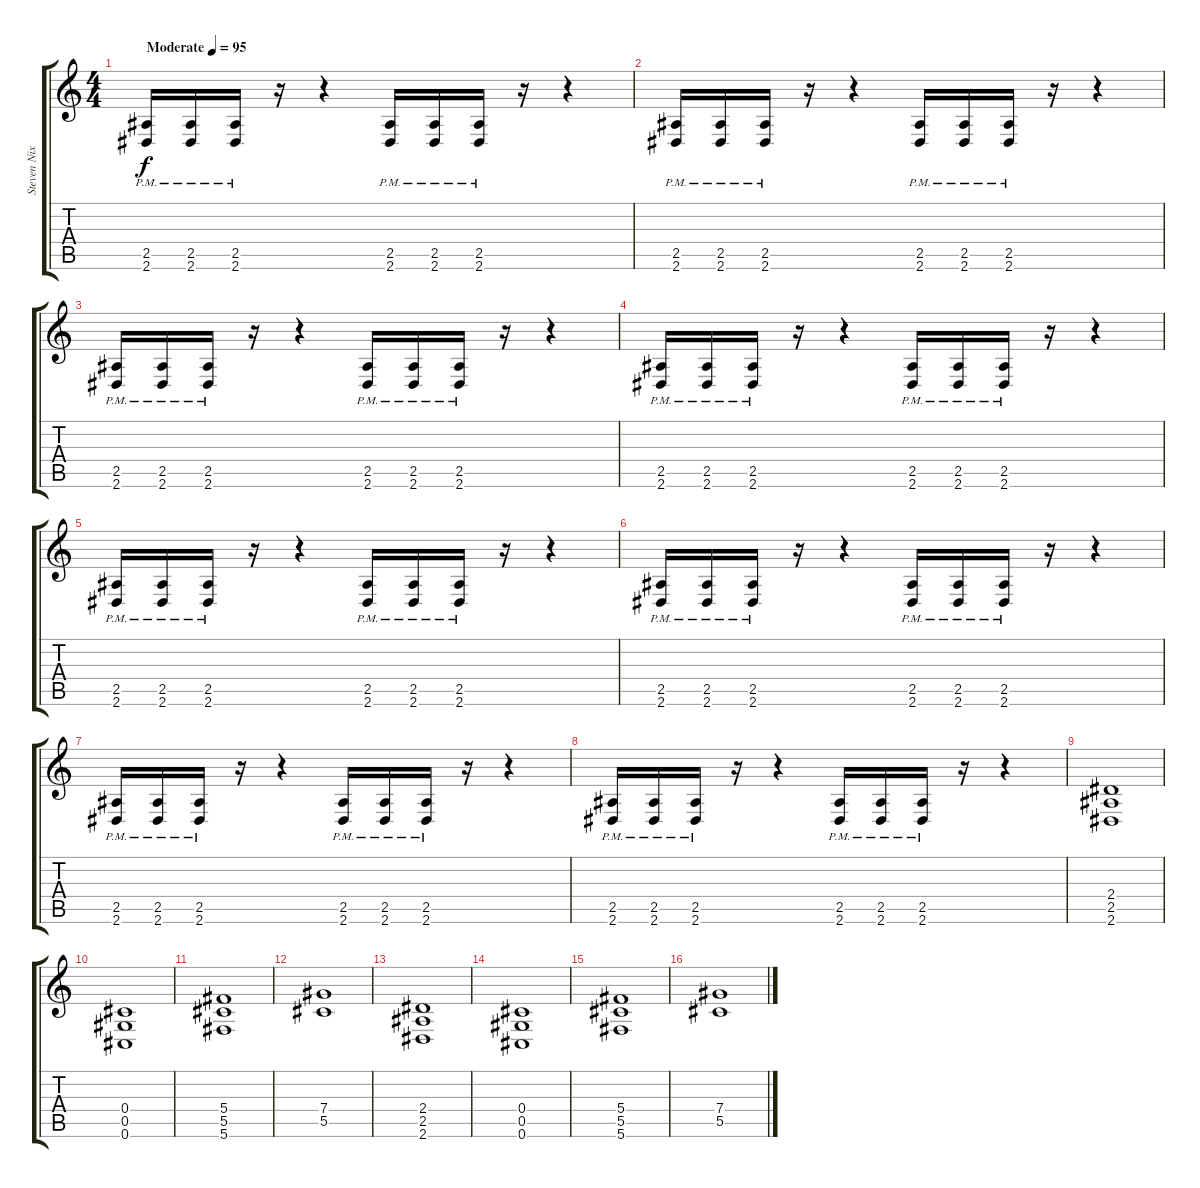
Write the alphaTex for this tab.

\track ("Steven Nixon (Rhythm)" "Steven Nix") {instrument distortionguitar}
\staff {score tabs}
\tuning (Eb4 Bb3 Gb3 Db3 Ab2 Db2) {hide}
\ts (4 4)
\tempo (95 "Moderate")
\clef g2
\ks c
(2.5{pm} 2.6{pm}).16{dy f instrument distortionguitar} (2.5{pm} 2.6{pm}).16 (2.5{pm} 2.6{pm}).16 r.16 r.4 (2.5{pm} 2.6{pm}).16 (2.5{pm} 2.6{pm}).16 (2.5{pm} 2.6{pm}).16 r.16 r.4 |
(2.5{pm} 2.6{pm}).16 (2.5{pm} 2.6{pm}).16 (2.5{pm} 2.6{pm}).16 r.16 r.4 (2.5{pm} 2.6{pm}).16 (2.5{pm} 2.6{pm}).16 (2.5{pm} 2.6{pm}).16 r.16 r.4 |
(2.5{pm} 2.6{pm}).16 (2.5{pm} 2.6{pm}).16 (2.5{pm} 2.6{pm}).16 r.16 r.4 (2.5{pm} 2.6{pm}).16 (2.5{pm} 2.6{pm}).16 (2.5{pm} 2.6{pm}).16 r.16 r.4 |
(2.5{pm} 2.6{pm}).16 (2.5{pm} 2.6{pm}).16 (2.5{pm} 2.6{pm}).16 r.16 r.4 (2.5{pm} 2.6{pm}).16 (2.5{pm} 2.6{pm}).16 (2.5{pm} 2.6{pm}).16 r.16 r.4 |
(2.5{pm} 2.6{pm}).16 (2.5{pm} 2.6{pm}).16 (2.5{pm} 2.6{pm}).16 r.16 r.4 (2.5{pm} 2.6{pm}).16 (2.5{pm} 2.6{pm}).16 (2.5{pm} 2.6{pm}).16 r.16 r.4 |
(2.5{pm} 2.6{pm}).16 (2.5{pm} 2.6{pm}).16 (2.5{pm} 2.6{pm}).16 r.16 r.4 (2.5{pm} 2.6{pm}).16 (2.5{pm} 2.6{pm}).16 (2.5{pm} 2.6{pm}).16 r.16 r.4 |
(2.5{pm} 2.6{pm}).16 (2.5{pm} 2.6{pm}).16 (2.5{pm} 2.6{pm}).16 r.16 r.4 (2.5{pm} 2.6{pm}).16 (2.5{pm} 2.6{pm}).16 (2.5{pm} 2.6{pm}).16 r.16 r.4 |
(2.5{pm} 2.6{pm}).16 (2.5{pm} 2.6{pm}).16 (2.5{pm} 2.6{pm}).16 r.16 r.4 (2.5{pm} 2.6{pm}).16 (2.5{pm} 2.6{pm}).16 (2.5{pm} 2.6{pm}).16 r.16 r.4 |
(2.4 2.5 2.6).1 |
(0.4 0.5 0.6).1 |
(5.4 5.5 5.6).1 |
(7.4 5.5).1 |
(2.4 2.5 2.6).1 |
(0.4 0.5 0.6).1 |
(5.4 5.5 5.6).1 |
(7.4 5.5).1
